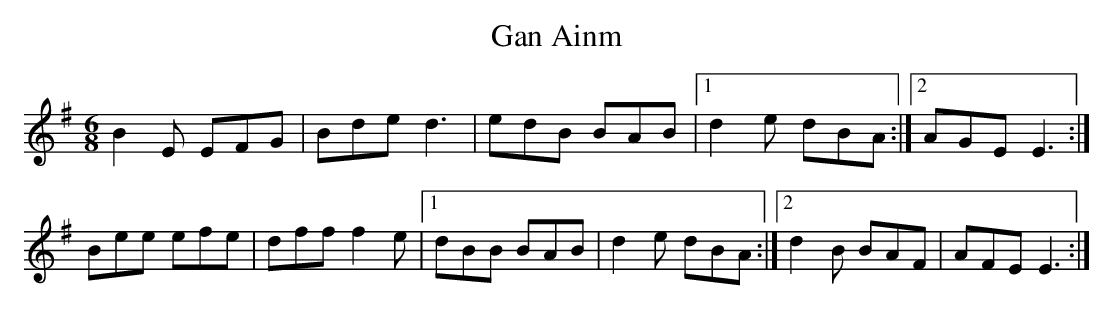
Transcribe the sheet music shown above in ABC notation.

X:1
T:Gan Ainm
M:6/8
K:Em
B2E EFG | Bde d3 | edB BAB |1 d2e dBA :|2 AGE E3 :|
Bee efe | dff f2e |1 dBB BAB | d2e dBA :|2 d2B BAF | AFE E3 :|
